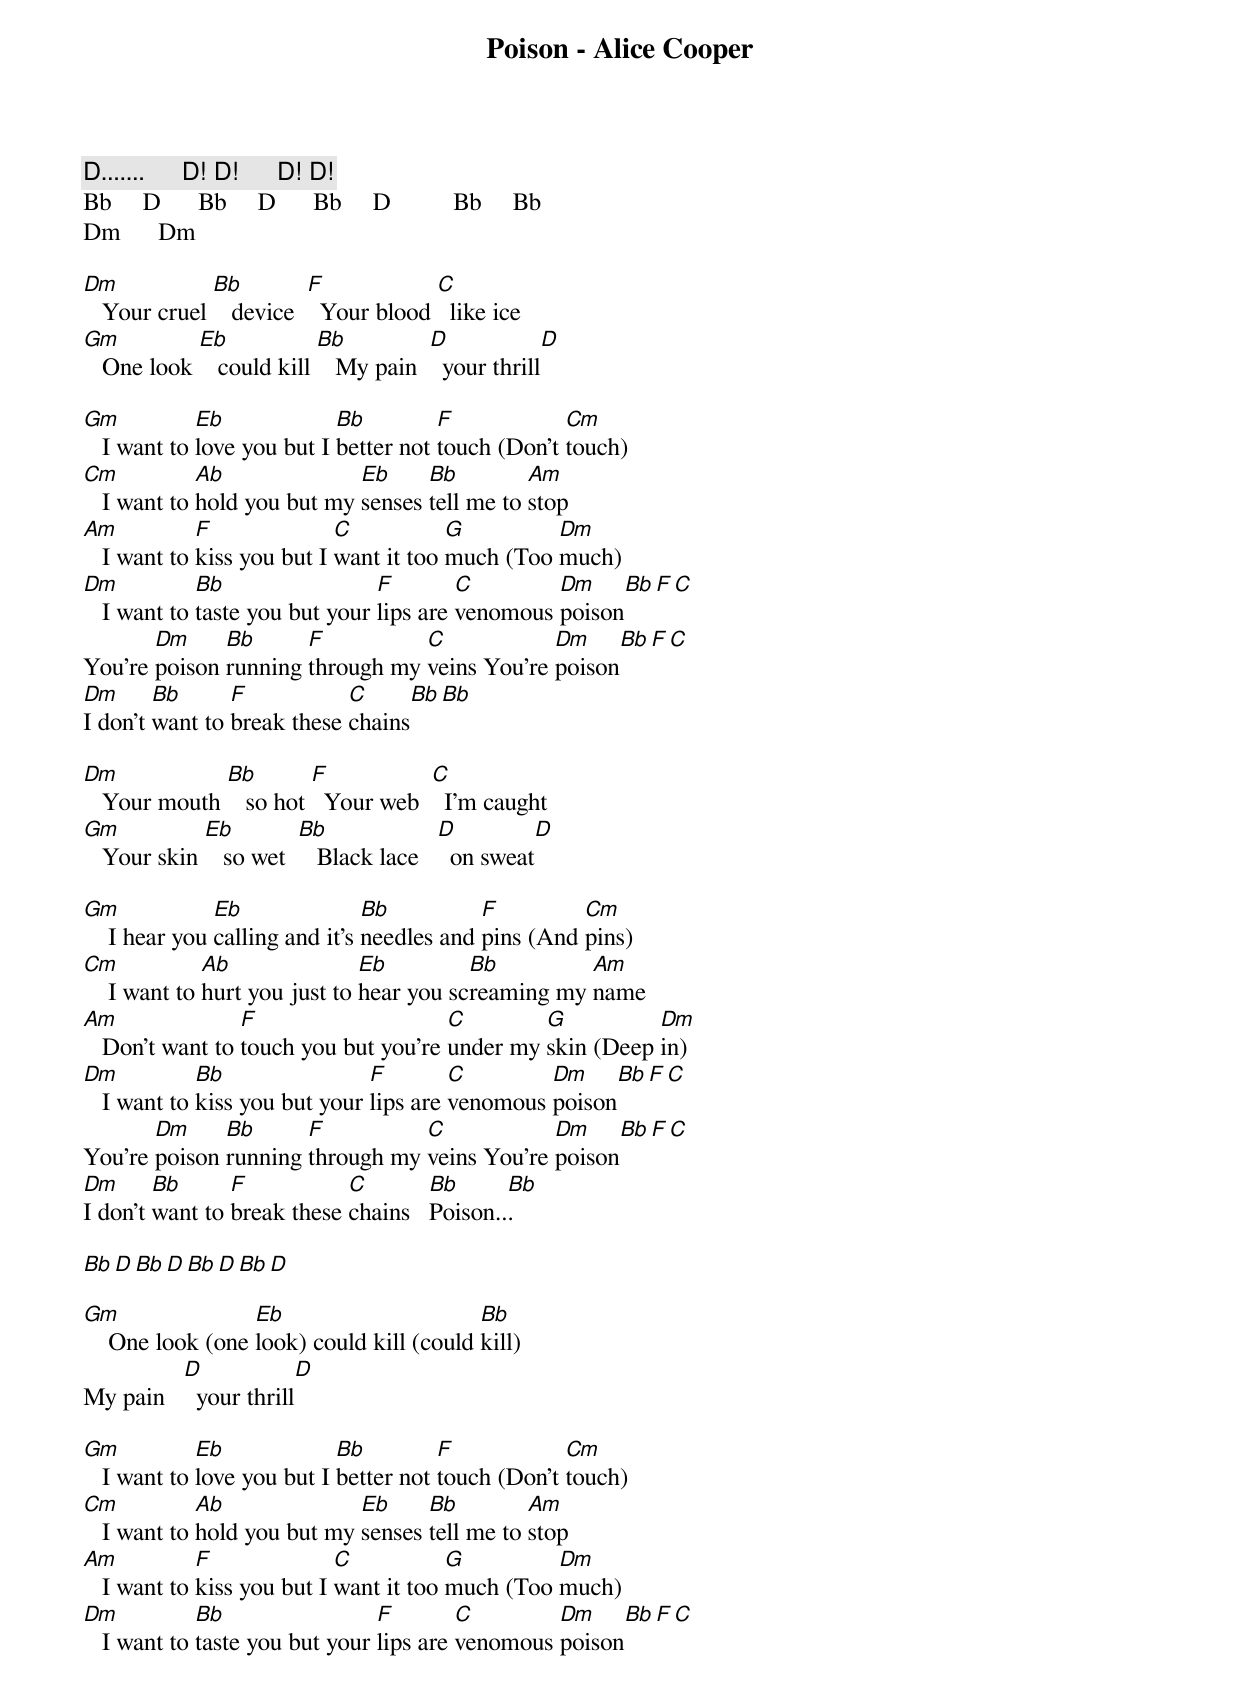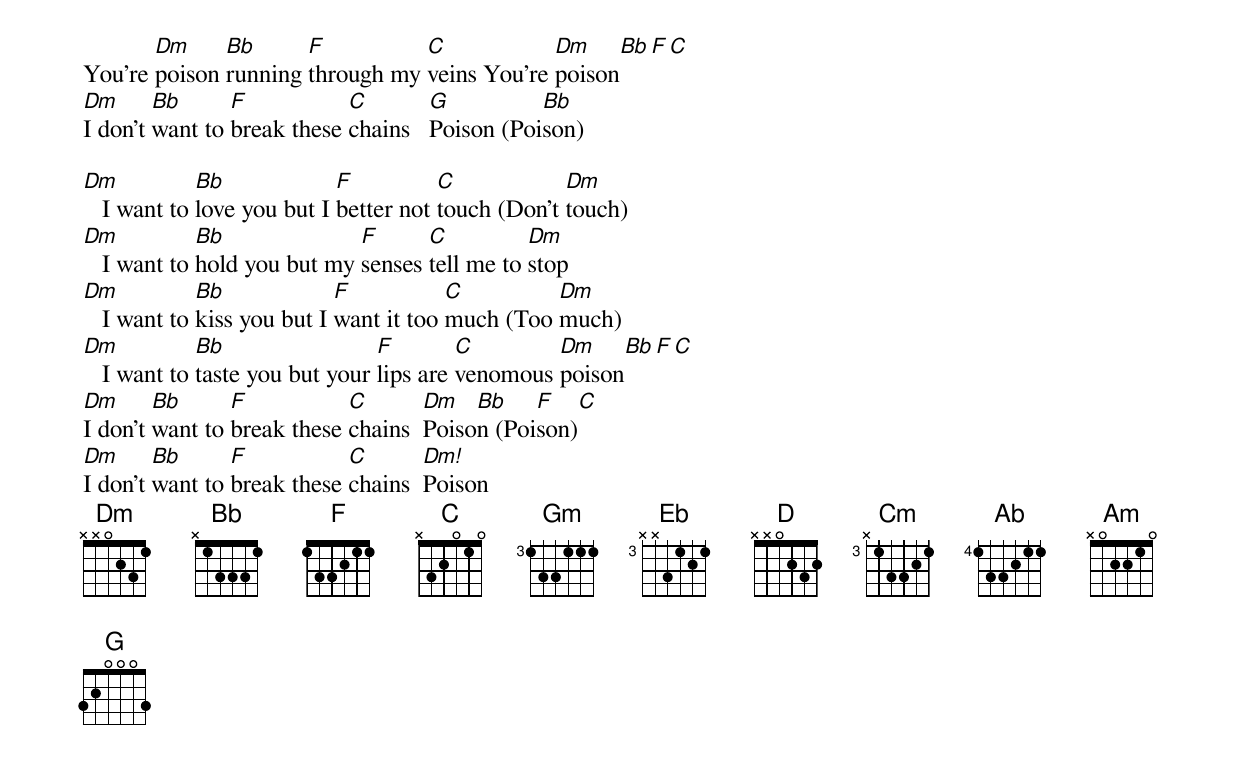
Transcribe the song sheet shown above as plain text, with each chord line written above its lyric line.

Poison - Alice Cooper

{Guitar solo}
D.......      D! D!      D! D!
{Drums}
Bb     D      Bb     D      Bb     D          Bb     Bb
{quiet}
Dm      Dm

Dm            Bb         F            C
   Your cruel    device    Your blood   like ice
Gm          Eb            Bb          D             D
   One look    could kill    My pain    your thrill

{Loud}
Gm           Eb             Bb         F            Cm
   I want to love you but I better not touch (Don't touch)
Cm           Ab              Eb     Bb         Am
   I want to hold you but my senses tell me to stop
Am           F              C           G         Dm
   I want to kiss you but I want it too much (Too much)
Dm           Bb                 F        C        Dm     Bb   F    C
   I want to taste you but your lips are venomous poison
       Dm     Bb      F          C            Dm     Bb   F   C
You're poison running through my veins You're poison
Dm      Bb      F           C        Bb   Bb
I don't want to break these chains

Dm            Bb        F           C
   Your mouth    so hot   Your web    I'm caught
Gm           Eb         Bb              D           D
   Your skin    so wet     Black lace     on sweat

Gm             Eb               Bb          F         Cm
    I hear you calling and it's needles and pins (And pins)
Cm            Ab               Eb         Bb         Am
    I want to hurt you just to hear you screaming my name
Am               F                    C        G          Dm
   Don't want to touch you but you're under my skin (Deep in)
Dm           Bb                F        C        Dm     Bb  F   C
   I want to kiss you but your lips are venomous poison
       Dm     Bb      F          C            Dm     Bb   F   C
You're poison running through my veins You're poison
Dm      Bb      F           C        Bb      Bb
I don't want to break these chains   Poison...

{Guitar solo}
Bb     D      Bb     D      Bb     D      Bb     D

Gm                Eb                      Bb
    One look (one look) could kill (could kill)
          D               D
My pain     your thrill

Gm           Eb             Bb         F            Cm
   I want to love you but I better not touch (Don't touch)
Cm           Ab              Eb     Bb         Am
   I want to hold you but my senses tell me to stop
Am           F              C           G         Dm
   I want to kiss you but I want it too much (Too much)
Dm           Bb                 F        C        Dm     Bb   F    C
   I want to taste you but your lips are venomous poison
       Dm     Bb      F          C            Dm     Bb   F   C
You're poison running through my veins You're poison
Dm      Bb      F           C        G          Bb
I don't want to break these chains   Poison (Poison)

Dm           Bb             F          C            Dm
   I want to love you but I better not touch (Don't touch)
Dm           Bb              F      C          Dm
   I want to hold you but my senses tell me to stop
Dm           Bb             F           C         Dm
   I want to kiss you but I want it too much (Too much)
Dm           Bb                 F        C        Dm     Bb   F   C
   I want to taste you but your lips are venomous poison
Dm      Bb      F           C       Dm   Bb    F    C
I don't want to break these chains  Poison (Poison)
Dm      Bb      F           C       Dm!
I don't want to break these chains  Poison
